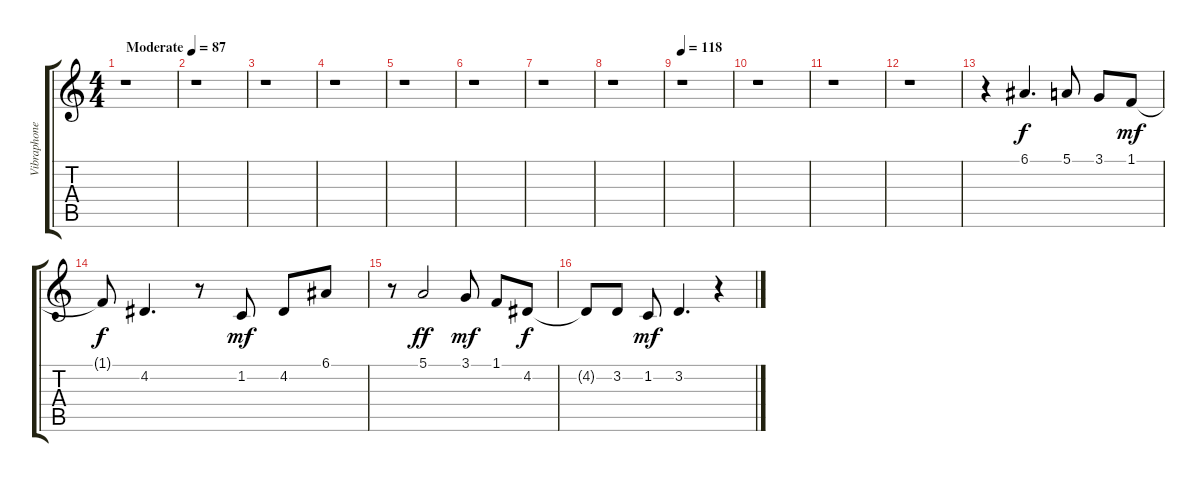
\track ("Vibraphone" "Vibraphone") {instrument vibraphone}
\staff {score tabs}
\tuning (E4 B3 G3 D3 A2 E2) {hide}
\ts (4 4)
\tempo (87 "Moderate")
\clef g2
\ks c
r.1{dy f instrument vibraphone} |
r.1 |
r.1 |
r.1 |
r.1 |
r.1 |
r.1 |
r.1 |
\tempo 118
r.1 |
r.1 |
r.1 |
r.1 |
r.4 6.1.4{d balance 8} 5.1.8 3.1.8 1.1.8{dy mf} |
1.1{t}.8{dy f} 4.2.4{d} r.8 1.2.8{dy mf} 4.2.8 6.1.8 |
r.8 5.1.2{dy ff} 3.1.8{dy mf} 1.1.8 4.2.8{dy f} |
4.2{t}.8 3.2.8 1.2.8{dy mf} 3.2.4{d} r.4
